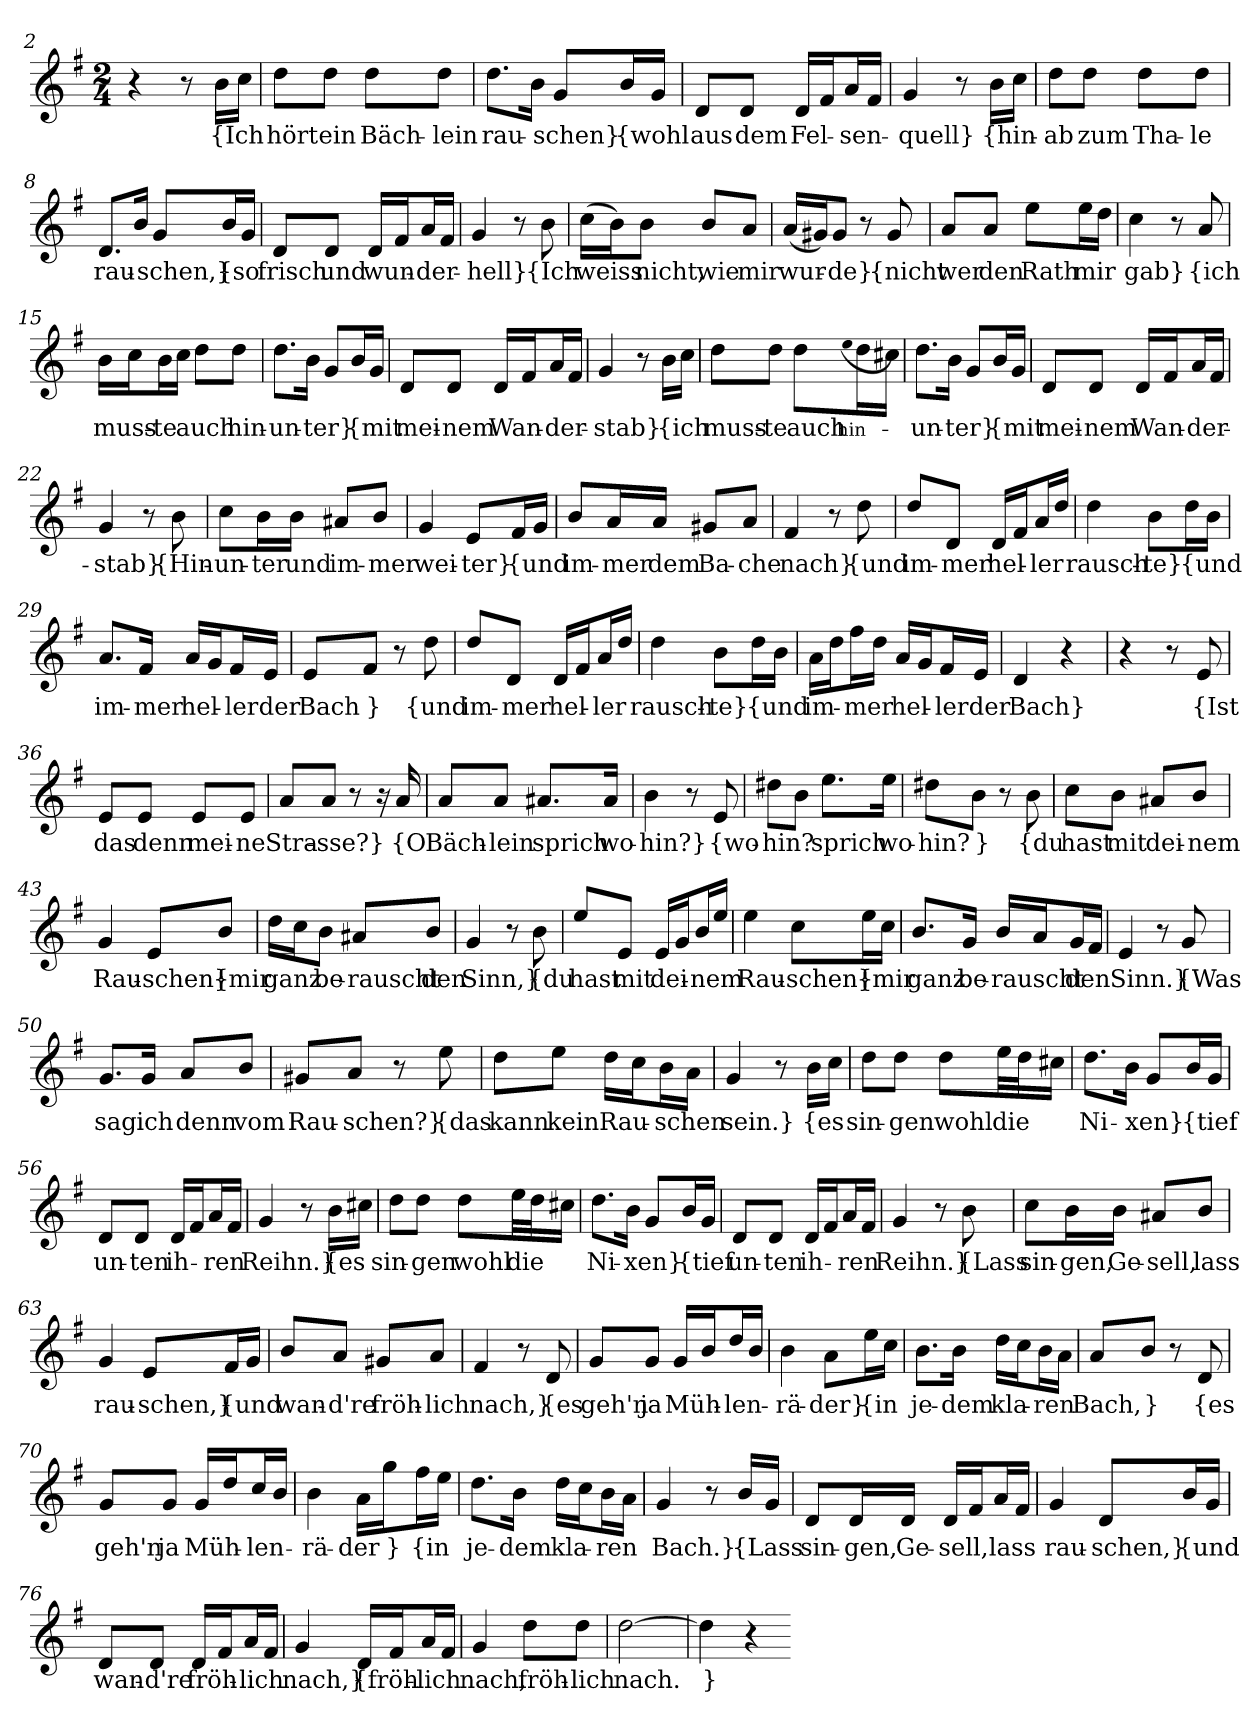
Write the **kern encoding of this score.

**kern	**text
*part1	*part1
*staff1	*staff1
*clefG2	*
*k[f#]	*
*G:	*
*M2/4	*
=2	=2
4r	.
8r	.
16b\LL	{Ich
16cc\JJ	.
=3	=3
8dd\L	hört
8dd\J	ein
8dd\L	Bäch-
8dd\J	-lein
=4	=4
8.dd\L	rau-
16b\Jk	.
8g/L	-schen}
16b/L	{wohl
16g/JJ	.
=5	=5
8d/L	aus
8d/J	dem
16d/LL	Fel-
16f#/J	.
16a/L	-sen-
16f#/JJ	.
=6	=6
4g	-quell}
8r	.
16b\LL	{hin-
16cc\JJ	.
=7	=7
8dd\L	ab
8dd\J	zum
8dd\L	Tha-
8dd\J	-le
=8	=8
8.d/L	rau-
16b/Jk	.
8g/L	-schen,}
16b/L	{so
16g/JJ	.
=9	=9
8d/L	frisch
8d/J	und
16d/LL	wun-
16f#/J	.
16a/L	-der-
16f#/JJ	.
=10	=10
4g	-hell}
8r	.
8b	{Ich
=11	=11
(16cc\LL	weiss
16b\J)	.
8b\J	nicht,
8b/L	wie
8a/J	mir
=12	=12
(16a/LL	wur-
16g#X/J)	.
8g#/J	-de}
8r	.
8g#	{nicht
=13	=13
8a/L	wer
8a/J	den
8ee\L	Rath
16ee\L	mir
16dd\JJ	.
=14	=14
4cc	gab}
8r	.
8a	{ich
=15	=15
16b\LL	muss-
16cc\J	.
16b\L	-te
16cc\JJ	.
8dd\L	auch
8dd\J	hin-
=16	=16
8.dd\L	-un-
16b\Jk	.
8g/L	-ter}
16b/L	{mit
16g/JJ	.
=17	=17
8d/L	mei-
8d/J	-nem
16d/LL	Wan-
16f#/J	.
16a/L	-der-
16f#/JJ	.
=18	=18
4g	-stab}
8r	.
16b\LL	{ich
16cc\JJ	.
=19	=19
8dd\L	muss-
8dd\J	-te
8dd\L	auch
(qee	hin-
16dd\L	.
16cc#X\JJ)	.
=20	=20
8.dd\L	-un-
16b\Jk	.
8g/L	-ter}
16b/L	{mit
16g/JJ	.
=21	=21
8d/L	mei-
8d/J	-nem
16d/LL	Wan-
16f#/J	.
16a/L	-der-
16f#/JJ	.
=22	=22
4g	-stab}
8r	.
8b	{Hin-
=23	=23
8cc\L	-un-
16b\L	-ter
16b\JJ	und
8a#X/L	im-
8b/J	-mer
=24	=24
4g	wei-
8e/L	-ter}
16f#/L	{und
16g/JJ	.
=25	=25
8b/L	im-
16a/L	-mer
16a/JJ	dem
8g#X/L	Ba-
8a/J	-che
=26	=26
4f#	nach}
8r	.
8dd	{und
=27	=27
8dd/L	im-
8d/J	-mer
16d/LL	hel-
16f#/J	.
16a/L	-ler
16dd/JJ	.
=28	=28
4dd	rausch-
8b\L	-te}
16dd\L	{und
16b\JJ	.
=29	=29
8.a/L	im-
16f#/Jk	-mer
16a/LL	hel-
16g/J	.
16f#/L	-ler
16e/JJ	der
=30	=30
8e/L	Bach
8f#/J	}
8r	.
8dd	{und
=31	=31
8dd/L	im-
8d/J	-mer
16d/LL	hel-
16f#/J	.
16a/L	-ler
16dd/JJ	.
=32	=32
4dd	rausch-
8b\L	-te}
16dd\L	{und
16b\JJ	.
=33	=33
16a\LL	im-
16dd\J	.
16ff#\L	-mer
16dd\JJ	.
16a/LL	hel-
16g/J	.
16f#/L	-ler
16e/JJ	der
=34	=34
4d	Bach}
4r	.
=35	=35
4r	.
8r	.
8e	{Ist
=36	=36
8e/L	das
8e/J	denn
8e/L	mei-
8e/J	-ne
=37	=37
8a/L	Stra-
8a/J	-sse?}
8r	.
16r	.
16a	{O
=38	=38
8a/L	Bäch-
8a/J	-lein
8.a#X/L	sprich
16a#/Jk	wo-
=39	=39
4b	-hin?}
8r	.
8e	{wo-
=40	=40
8dd#X\L	-hin?
8b\J	.
8.ee\L	sprich
16ee\Jk	wo-
=41	=41
8dd#X\L	-hin?
8b\J	}
8r	.
8b	{du
=42	=42
8cc\L	hast
8b\J	mit
8a#X/L	dei-
8b/J	-nem
=43	=43
4g	Rau-
8e/L	-schen}
8b/J	{mir
=44	=44
16dd\LL	ganz
16cc\J	.
8b\J	be-
8a#X/L	-rauscht
8b/J	den
=45	=45
4g	Sinn,}
8r	.
8b	{du
=46	=46
8ee/L	hast
8e/J	mit
16e/LL	dei-
16g/J	.
16b/L	-nem
16ee/JJ	.
=47	=47
4ee	Rau-
8cc\L	-schen}
16ee\L	{mir
16cc\JJ	.
=48	=48
8.b/L	ganz
16g/Jk	be-
16b/LL	-rauscht
16a/J	.
16g/L	den
16f#/JJ	.
=49	=49
4e	Sinn.}
8r	.
8g	{Was
=50	=50
8.g/L	sag
16g/Jk	ich
8a/L	denn
8b/J	vom
=51	=51
8g#X/L	Rau-
8a/J	-schen?}
8r	.
8ee	{das
=52	=52
8dd\L	kann
8ee\J	kein
16dd\LL	Rau-
16cc\J	.
16b\L	-schen
16a\JJ	.
=53	=53
4g	sein.}
8r	.
16b\LL	{es
16cc\JJ	.
=54	=54
8dd\L	sin-
8dd\J	-gen
8dd\L	wohl
32ee\LL	die
32dd\J	.
16cc#X\JJ	.
=55	=55
8.dd\L	Ni-
16b\Jk	.
8g/L	-xen}
16b/L	{tief
16g/JJ	.
=56	=56
8d/L	un-
8d/J	-ten
16d/LL	ih-
16f#/J	.
16a/L	-ren
16f#/JJ	.
=57	=57
4g	Reihn.}
8r	.
16b\LL	{es
16cc#X\JJ	.
=58	=58
8dd\L	sin-
8dd\J	-gen
8dd\L	wohl
32ee\LL	die
32dd\J	.
16cc#X\JJ	.
=59	=59
8.dd\L	Ni-
16b\Jk	.
8g/L	-xen}
16b/L	{tief
16g/JJ	.
=60	=60
8d/L	un-
8d/J	-ten
16d/LL	ih-
16f#/J	.
16a/L	-ren
16f#/JJ	.
=61	=61
4g	Reihn.}
8r	.
8b	{Lass
=62	=62
8cc\L	sin-
16b\L	-gen,
16b\JJ	Ge-
8a#X/L	-sell,
8b/J	lass
=63	=63
4g	rau-
8e/L	-schen,}
16f#/L	{und
16g/JJ	.
=64	=64
8b/L	wan-
8a/J	d're
8g#X/L	fröh-
8a/J	-lich
=65	=65
4f#	nach,}
8r	.
8d	{es
=66	=66
8g/L	geh'n
8g/J	ja
16g/LL	Müh-
16b/J	.
16dd/L	-len-
16b/JJ	.
=67	=67
4b	-rä-
8a\L	-der}
16ee\L	{in
16cc\JJ	.
=68	=68
8.b\L	je-
16b\Jk	-dem
16dd\LL	kla-
16cc\J	.
16b\L	-ren
16a\JJ	.
=69	=69
8a/L	Bach,
8b/J	}
8r	.
8d	{es
=70	=70
8g/L	geh'n
8g/J	ja
16g/LL	Müh-
16dd/J	.
16cc/L	-len-
16b/JJ	.
=71	=71
4b	-rä-
16a\LL	-der
16gg\J	}
16ff#\L	{in
16ee\JJ	.
=72	=72
8.dd\L	je-
16b\Jk	-dem
16dd\LL	kla-
16cc\J	.
16b\L	-ren
16a\JJ	.
=73	=73
4g	Bach.}
8r	.
16b/LL	{Lass
16g/JJ	.
=74	=74
8d/L	sin-
16d/L	-gen,
16d/JJ	Ge-
16d/LL	-sell,
16f#/J	.
16a/L	lass
16f#/JJ	--
=75	=75
4g	rau-
8d/L	-schen,}
16b/L	{und
16g/JJ	.
=76	=76
8d/L	wan-
8d/J	-d're
16d/LL	fröh-
16f#/J	.
16a/L	-lich
16f#/JJ	.
=77	=77
4g	nach,}
16d/LL	{fröh-
16f#/J	.
16a/L	-lich
16f#/JJ	.
=78	=78
4g	nach,
8dd\L	fröh-
8dd\J	-lich
=79	=79
[2dd	nach.
=80	=80
4dd]	}
4r	.
=-	=-
*-	*-
